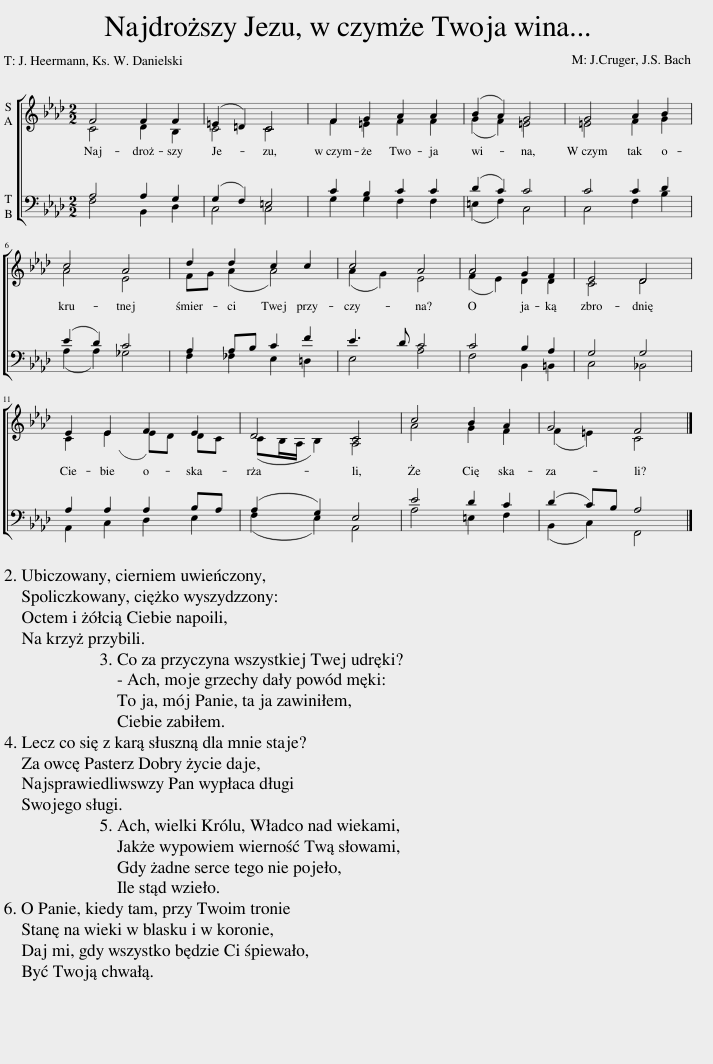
X:1
%%score [ ( 1 2 ) ( 3 4 ) ]
L:1/8
M:2/2
I:linebreak $
K:Ab
V:1 treble
V:2 treble
V:3 bass
V:4 bass
V:1
 F4 F2 F2 | (=E2 =D2) C4 | F2 G2 A2 A2 | (B2 A2) G4 | G4 A2 B2 |$ %5
 c4 A4 | d2 d2 c2 c2 | c4 A4 | A4 G2 F2 | E4 D4 |$ %10
 E2 E2 F2 E2 | D4 C4 | c4 B2 A2 | G4 F4 |] %14
V:2
 C4 D2 B,2 | C4 C4 | F2 =E2 F2 F2 | (G2 F2) =E4 | =E4 F2 G2 |$ %5
 A4 E4 | FG (A2 A4) | (A2 G2) E4 | (F2 E2) D2 D2 | C4 D4 |$ %10
 C2 E2 (ED) DC | (CB,/A,/ B,2) A,4 | A4 G2 F2 | (F2 =E2) C4 |] %14
V:3
 A,4 A,2 G,2 | (G,2 F,2) =E,4 | C2 B,2 C2 C2 | (D2 C2) C4 | C4 C2 D2 |$ %5
 (E2 D2) C4 | A,2 A,B, C2 F2 | E3 D C4 | C4 B,2 A,2 | G,4 G,4 |$ %10
 A,2 A,2 A,2 B,A, | (A,2 G,2) E,4 | E4 D2 C2 | (D2 C)B, A,4 |] %14
V:4
 F,4 B,,2 D,2 | C,4 C,4 | G,2 G,2 F,2 F,2 | (=E,2 F,2) C,4 | C,4 F,2 B,2 |$ %5
 (A,2 A,2) _G,4 | F,2 _F,2 E,2 =D,2 | E,4 A,4 | F,4 B,,2 =B,,2 | C,4 _B,,4 |$ %10
 A,,2 C,2 D,2 E,2 | (F,2 E,2) A,,4 | A,4 =E,2 F,2 | (B,,2 C,2) F,,4 |] %14
